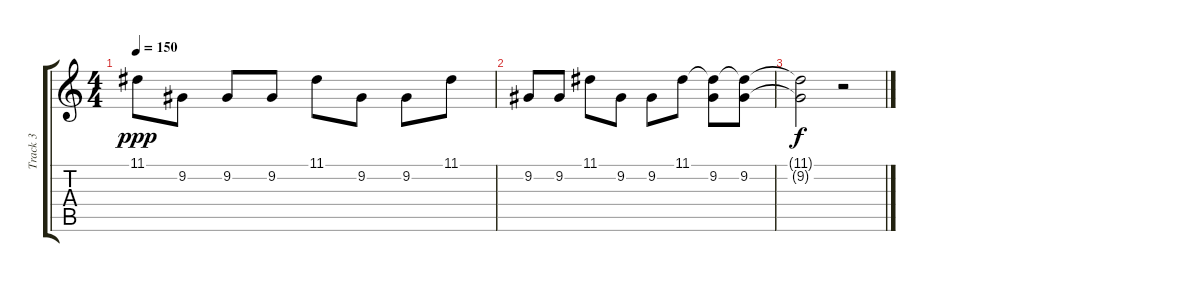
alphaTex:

\track ("Track 3" "Track 3") {instrument brightacousticpiano}
\staff {score tabs}
\tuning (E4 B3 G3 D3 A2 E2) {hide}
\ts (4 4)
\tempo 150
\clef g2
\ks c
11.1.8{dy ppp} 9.2.8 9.2.8 9.2.8 11.1.8 9.2.8 9.2.8 11.1.8 |
9.2.8 9.2.8 11.1.8 9.2.8 9.2.8 11.1.8 (11.1{t} 9.2).8 (11.1{t} 9.2).8 |
(11.1{t} 9.2{t}).2{dy f} r.2
